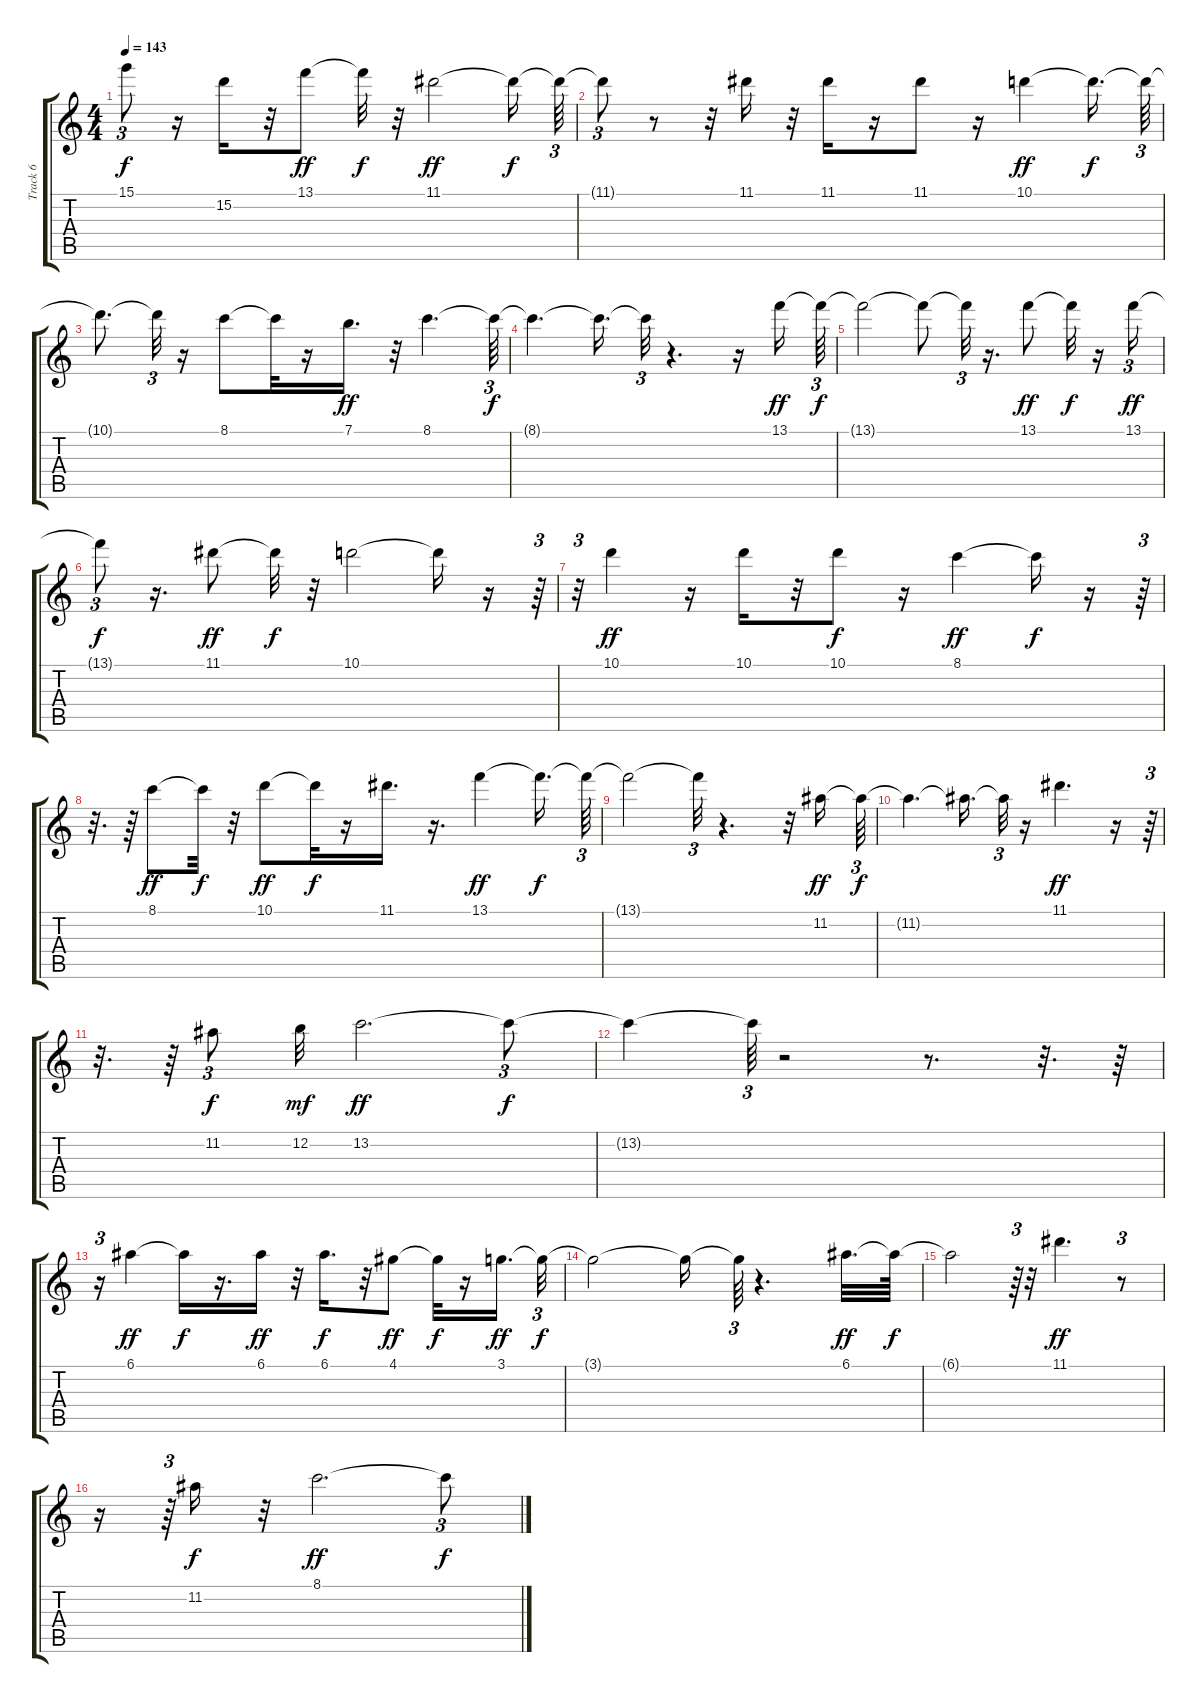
\track ("Track 6" "Track 6") {instrument acousticguitarnylon}
\staff {score tabs}
\tuning (E4 B3 G3 D3 A2 E2) {hide}
\ts (4 4)
\tempo 143
\clef g2
\ks c
15.1{t}.8{tu (3 2) dy f} r.16 15.2.16 r.32 13.1.8{dy ff} 13.1{t}.32{dy f} r.32 11.1.2{dy ff} 11.1{t}.16{dy f} 11.1{t}.64{tu (3 2)} |
11.1{t}.8{tu (3 2)} r.8 r.32 11.1.16 r.32 11.1.16 r.16 11.1.8 r.16 10.1.4{dy ff} 10.1{t}.16{d dy f} 10.1{t}.64{tu (3 2)} |
10.1{t}.8{d} 10.1{t}.32{tu (3 2)} r.16 8.1.8 8.1{t}.32 r.16 7.1.16{d dy ff} r.32 8.1.4{d} 8.1{t}.64{tu (3 2) dy f} |
8.1{t}.4{d} 8.1{t}.16{d} 8.1{t}.32{tu (3 2)} r.4{d} r.16 13.1.16{dy ff} 13.1{t}.64{tu (3 2) dy f} |
13.1{t}.2 13.1{t}.8 13.1{t}.32{tu (3 2)} r.16{d} 13.1.8{dy ff} 13.1{t}.32{dy f} r.16 13.1.16{tu (3 2) dy ff} |
13.1{t}.8{tu (3 2) dy f} r.16{d} 11.1.8{dy ff} 11.1{t}.32{dy f} r.32 10.1.2 10.1{t}.16 r.16 r.64{tu (3 2)} |
r.32{tu (3 2)} 10.1.4{dy ff} r.16 10.1.16 r.32 10.1.8{dy f} r.16 8.1.4{dy ff} 8.1{t}.16{dy f} r.16 r.64{tu (3 2)} |
r.32{d} r.64 8.1.8{dy ff} 8.1{t}.32{dy f} r.32 10.1.8{dy ff} 10.1{t}.32{dy f} r.16 11.1.16{d} r.16{d} 13.1.4{dy ff} 13.1{t}.16{d dy f} 13.1{t}.64{tu (3 2)} |
13.1{t}.2 13.1{t}.32{tu (3 2)} r.4{d} r.32 11.2.16{dy ff} 11.2{t}.64{tu (3 2) dy f} |
11.2{t}.4{d} 11.2{t}.16{d} 11.2{t}.32{tu (3 2)} r.16 11.1.4{d dy ff} r.16 r.64{tu (3 2)} |
r.32{d} r.64 11.2.8{tu (3 2) dy f} 12.2.32{dy mf} 13.2.2{d dy ff} 13.2{t}.8{tu (3 2) dy f} |
13.2{t}.4 13.2{t}.64{tu (3 2)} r.2 r.8{d} r.32{d} r.64 |
r.16{tu (3 2)} 6.1.4{dy ff} 6.1{t}.16{dy f} r.16{d} 6.1.16{dy ff} r.32 6.1.16{d dy f} r.32 4.1.8{dy ff} 4.1{t}.32{dy f} r.16 3.1.16{d dy ff} 3.1{t}.32{tu (3 2) dy f} |
3.1{t}.2 3.1{t}.16 3.1{t}.64{tu (3 2)} r.4{d} 6.1.32{d dy ff} 6.1{t}.64{dy f} |
6.1{t}.2 r.64{tu (3 2)} r.32 11.1.4{d dy ff} r.8{tu (3 2)} |
r.16 r.64{tu (3 2)} 11.2.16{dy f} r.32 8.1.2{d dy ff} 8.1{t}.8{tu (3 2) dy f}
